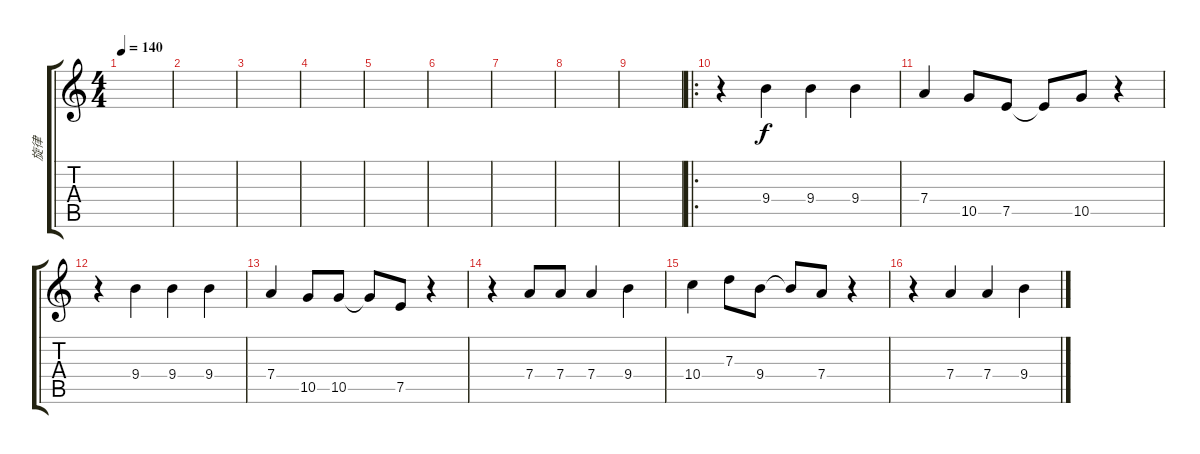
\track ("旋律" "旋律") {instrument overdrivenguitar}
\staff {score tabs}
\tuning (E4 B3 G3 D3 A2 E2) {hide}
\ts (4 4)
\tempo 140
\clef g2
\ks c
|
|
|
|
|
|
|
|
|
\ro
r.4 9.4.4 9.4.4 9.4.4 |
7.4.4 10.5.8 7.5.8 7.5{t}.8 10.5.8 r.4 |
r.4 9.4.4 9.4.4 9.4.4 |
7.4.4 10.5.8 10.5.8 10.5{t}.8 7.5.8 r.4 |
r.4 7.4.8 7.4.8 7.4.4 9.4.4 |
10.4.4 7.3.8 9.4.8 9.4{t}.8 7.4.8 r.4 |
r.4 7.4.4 7.4.4 9.4.4
